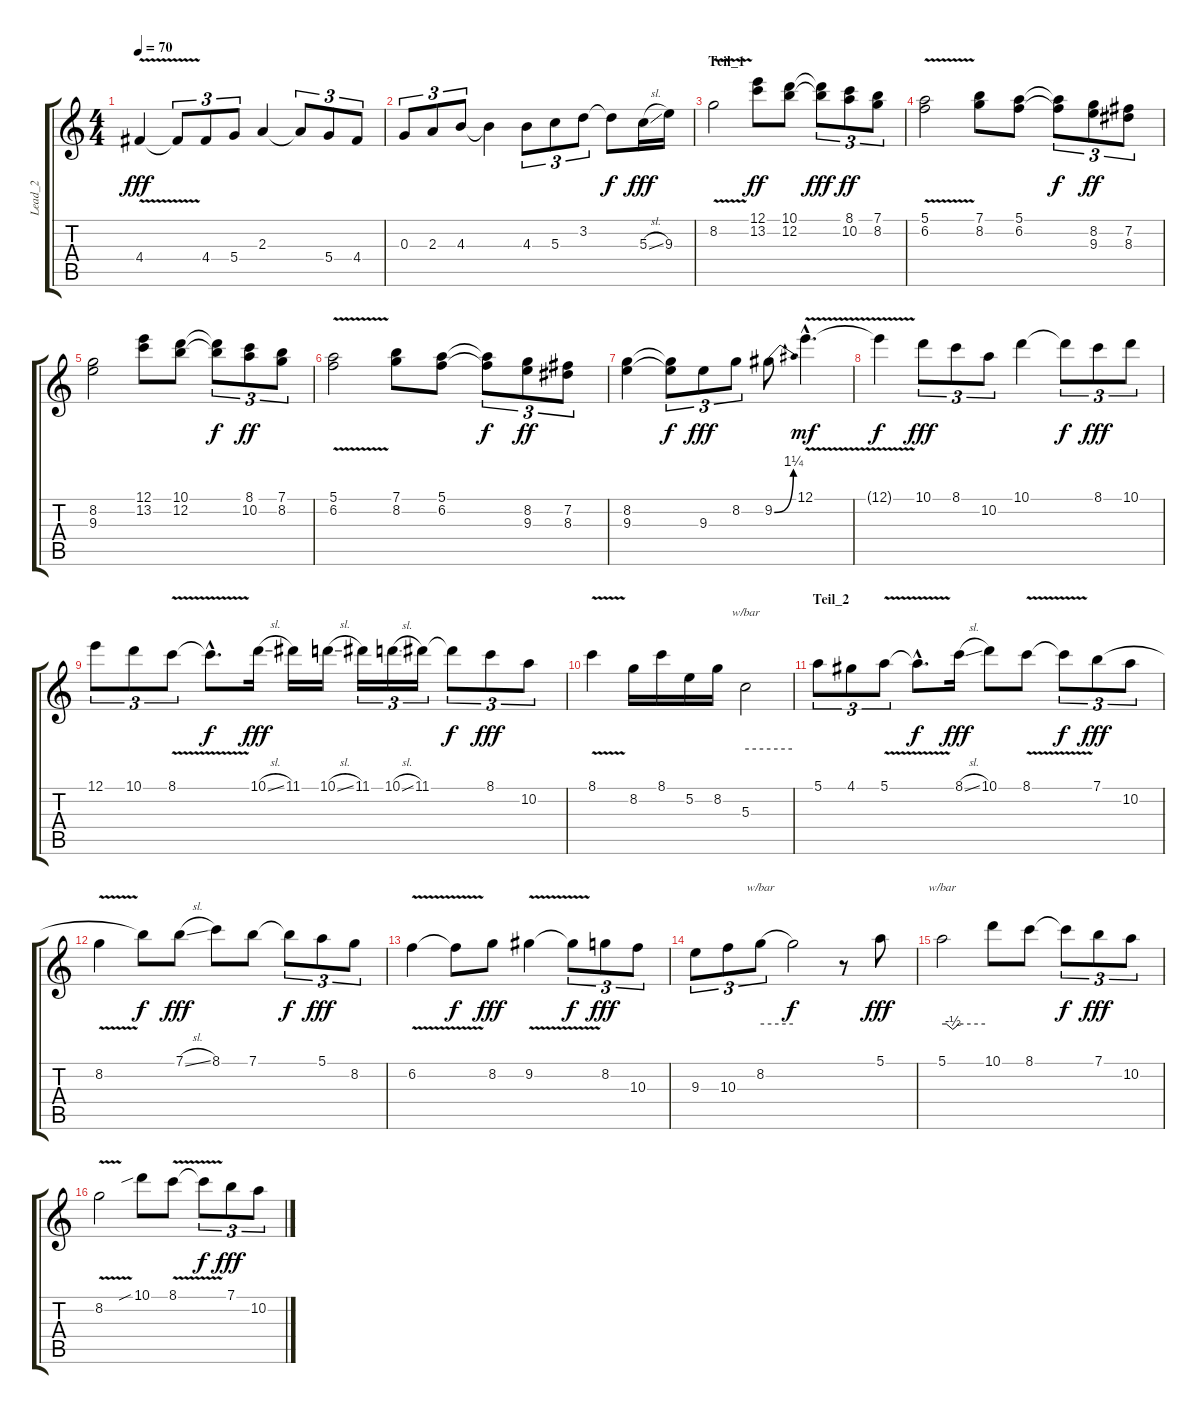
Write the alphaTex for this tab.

\track ("Lead_2" "Lead_2") {instrument acousticguitarsteel}
\staff {score tabs}
\tuning (E4 B3 G3 D3 A2 E2) {hide}
\ts (4 4)
\tempo 70
\clef g2
\ks c
4.4{v}.4{dy fff} 4.4{t}.8{tu (3 2)} 4.4.8{tu (3 2)} 5.4.8{tu (3 2)} 2.3.4 2.3{t}.8{tu (3 2)} 5.4.8{tu (3 2)} 4.4.8{tu (3 2)} |
0.3.8{tu (3 2)} 2.3.8{tu (3 2)} 4.3.8{tu (3 2)} 4.3{t}.4 4.3.8{tu (3 2)} 5.3.8{tu (3 2)} 3.2.8{tu (3 2)} 3.2{t}.8{dy f} 5.3{sl}.16{dy fff instrument acousticguitarsteel} 9.3.16 |
\section ("" "Teil_1")
8.2{v}.2 (12.1 13.2).8{dy ff} (10.1 12.2).8 (10.1{t} 12.2{t}).8{tu (3 2) dy fff} (8.1 10.2).8{tu (3 2) dy ff} (7.1 8.2).8{tu (3 2)} |
(5.1{v} 6.2{v}).2 (7.1 8.2).8 (5.1 6.2).8 (5.1{t} 6.2{t}).8{tu (3 2) dy f} (8.2 9.3).8{tu (3 2) dy ff} (7.2 8.3).8{tu (3 2)} |
(8.2 9.3).2 (12.1 13.2).8 (10.1 12.2).8 (10.1{t} 12.2{t}).8{tu (3 2) dy f} (8.1 10.2).8{tu (3 2) dy ff} (7.1 8.2).8{tu (3 2)} |
(5.1{v} 6.2{v}).2 (7.1 8.2).8 (5.1 6.2).8 (5.1{t} 6.2{t}).8{tu (3 2) dy f} (8.2 9.3).8{tu (3 2) dy ff} (7.2 8.3).8{tu (3 2)} |
(8.2 9.3).4 (8.2{t} 9.3{t}).8{tu (3 2) dy f} 9.3.8{tu (3 2) dy fff} 8.2.8{tu (3 2)} 9.2{be (bend 0 0 60 5)}.8 12.1{v hac}.4{d dy mf} |
12.1{t}.4{dy f} 10.1.8{tu (3 2) dy fff} 8.1.8{tu (3 2)} 10.2.8{tu (3 2)} 10.1.4 10.1{t}.8{tu (3 2) dy f} 8.1.8{tu (3 2) dy fff} 10.1.8{tu (3 2)} |
12.1.8{tu (3 2)} 10.1.8{tu (3 2)} 8.1{v}.8{tu (3 2)} 8.1{hac t}.8{d dy f} 10.1{sl}.16{dy fff} 11.1.16 10.1{sl}.16 11.1.16{tu (3 2)} 10.1{sl}.16{tu (3 2)} 11.1.16{tu (3 2)} 11.1{t}.8{tu (3 2) dy f} 8.1.8{tu (3 2) dy fff} 10.2.8{tu (3 2)} |
8.1{v}.4 8.2.16 8.1.16 5.2.16 8.2.16 5.3.2{tbe (hold default 0 0 60 0)} |
\section ("" "Teil_2")
5.1.8{tu (3 2) instrument electricguitarmuted} 4.1.8{tu (3 2)} 5.1{v}.8{tu (3 2)} 5.1{hac t}.8{d dy f} 8.1{sl}.16{dy fff} 10.1.8 8.1{v}.8 8.1{t}.8{tu (3 2) dy f} 7.1.8{tu (3 2) dy fff} 10.2.8{tu (3 2)} |
8.2{v}.4 7.1{t}.8{dy f} 7.1{sl}.8{dy fff} 8.1.8 7.1.8 7.1{t}.8{tu (3 2) dy f} 5.1.8{tu (3 2) dy fff} 8.2.8{tu (3 2)} |
6.2{v}.4 6.2{t}.8{dy f} 8.2.8{dy fff} 9.2{v}.4 9.2{t}.8{tu (3 2) dy f} 8.2.8{tu (3 2) dy fff} 10.3.8{tu (3 2)} |
9.3.8{tu (3 2)} 10.3.8{tu (3 2)} 8.2.8{tu (3 2) tbe (hold default 0 0 60 0)} 8.2{t}.2{dy f} r.8{instrument acousticguitarsteel} 5.1.8{dy fff} |
5.1.2{tbe (custom default 0 0 6 0 15 -2 24 0 60 0)} 10.1.8 8.1.8 8.1{t}.8{tu (3 2) dy f} 7.1.8{tu (3 2) dy fff} 10.2.8{tu (3 2)} |
8.2{v}.2 10.1{sib}.8 8.1{v}.8 8.1{t}.8{tu (3 2) dy f} 7.1.8{tu (3 2) dy fff} 10.2.8{tu (3 2)}
